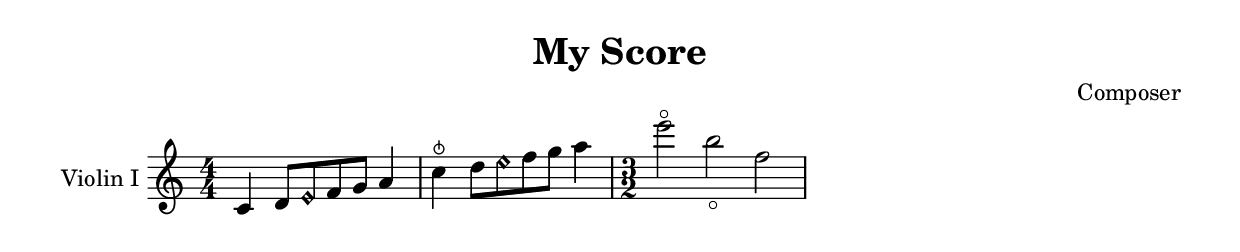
\version "2.18.2"

\header {
  title = "My Score"
  composer = "Composer"
}

\language "english"

<<
  \new Staff \with {instrumentName = "Violin I"}
  \relative c' {
  \numericTimeSignature \time 4/4
  c4 d8[ e\harmonic f g] a4
  c4\snappizzicato d8[ e\harmonic f g] a4
  \time 3/2
  e'2\flageolet b_\flageolet f
  % artificial harmonic
  \set harmonicDots = ##t

  }
>>